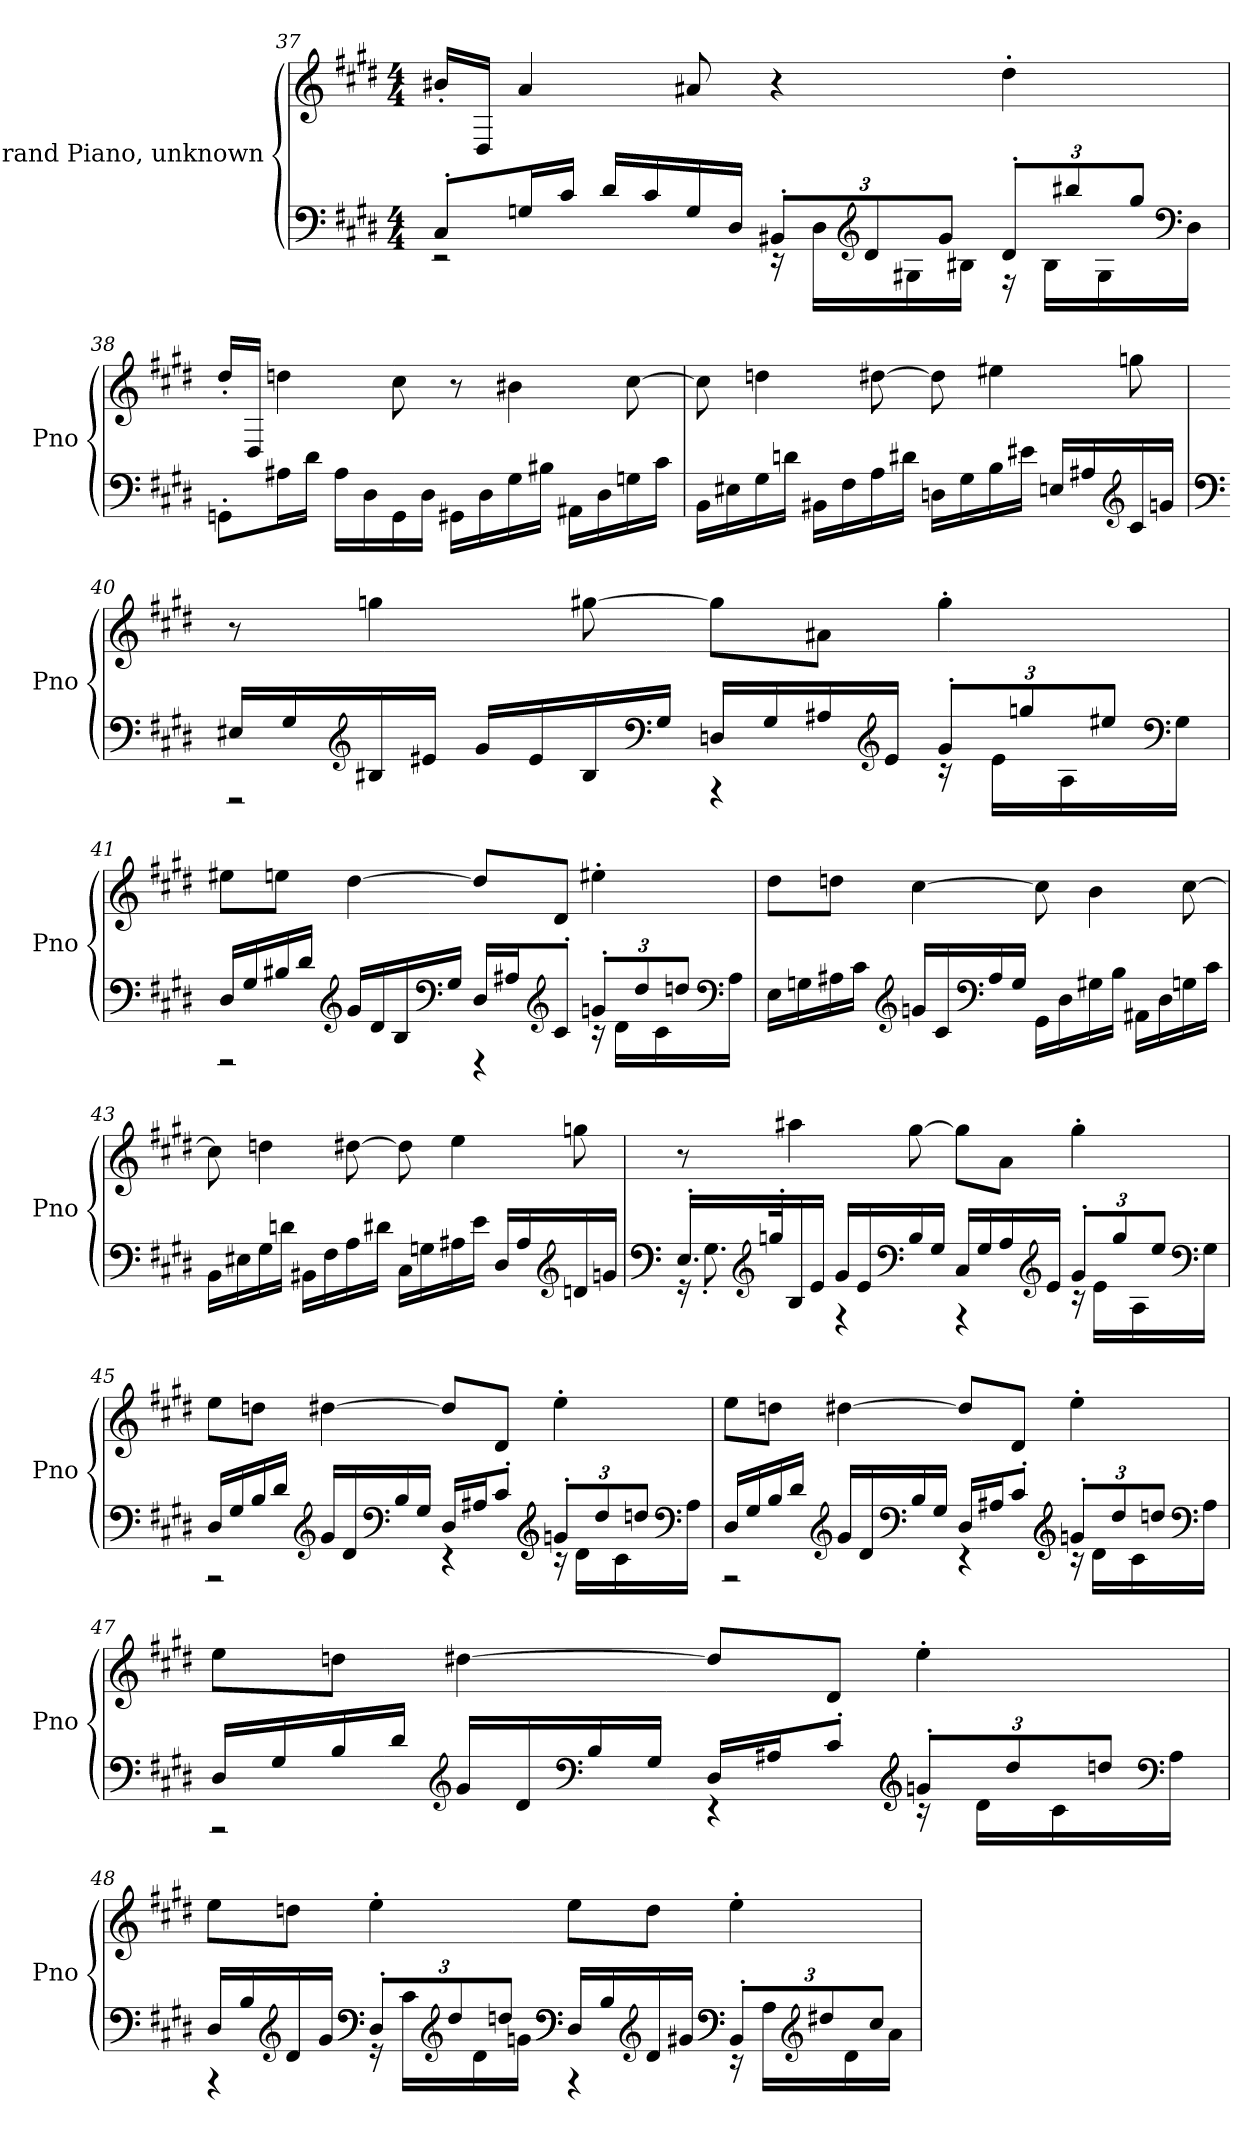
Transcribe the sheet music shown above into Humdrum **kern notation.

**kern	**kern
*part1	*part1
*staff2	*staff1
*I"Grand Piano, unknown	*
*I'Pno	*
!!LO:LB:g=z
*clefF4	*clefG2
*k[f#c#g#d#]	*k[f#c#g#d#]
*M4/4	*M4/4
=37	=37
*^	*
8C#'/L	2r	16b#X'/LL
.	.	16D#/JJ
16Gn/L	.	4a/
16c#/JJ	.	.
16d#/LL	.	.
16c#/	.	.
16G/	.	8a#X/
16D#/JJ	.	.
*Xbrackettup	*	*
12BB#X'/L	16r	4r
.	16D#\LL	.
*clefG2	*	*
12d#/	.	.
.	16G#X\	.
12g#/J	.	.
.	16B#X\JJ	.
12d#'/L	16r	4dd#'\
.	16B#\LL	.
12bb#X/	.	.
.	16G#\	.
12gg#/J	.	.
*clefF4	*	*
.	16D#\JJ	.
*v	*v	*
!!LO:LB:g=z
=38	=38
8GGn'\L	16dd#'/LL
.	16D#/JJ
16A#X\L	4ddn\
16d#\JJ	.
16A#\LL	.
16D#\	.
16GG\	8cc#\
16D#\JJ	.
16GG#X\LL	8r
16D#\	.
16G#\	4b#X\
16B#X\JJ	.
16AA#X\LL	.
16D#\	.
16Gn\	[8cc#\
16c#\JJ	.
=39	=39
16BB\LL	8cc#\]
16E#X\	.
16G#\	4ddn\
16dn\JJ	.
16BB#X\LL	.
16F#\	.
16A\	[8dd#X\
16d#X\JJ	.
16Dn\LL	8dd#\]
16G#\	.
16B\	4ee#X\
16e#X\JJ	.
16En/LL	.
16A#X/	.
*clefG2	*
16c#/	8ggn\
16gn/JJ	.
!!LO:LB:g=z
=40	=40
*clefF4	*
*^	*
16E#X/LL	2r	8r
16G#/	.	.
*clefG2	*	*
16B#X/	.	4ggn\
16e#X/JJ	.	.
16g#/LL	.	.
16e#/	.	.
16B#/	.	[8gg#X\
*clefF4	*	*
16G#/JJ	.	.
16Dn/LL	4r	8gg#\L]
16G#/	.	.
16A#X/	.	8a#X\J
*clefG2	*	*
16e#/JJ	.	.
12g#'/L	16r	4gg#'\
.	16e#\LL	.
12ggn/	.	.
.	16A#\	.
12ee#X/J	.	.
*clefF4	*	*
.	16G#\JJ	.
!!LO:LB:g=z
=41	=41	=41
16D#/LL	2r	8ee#X\L
16G#/	.	.
16B#X/	.	8een\J
16d#/JJ	.	.
*clefG2	*	*
16g#/LL	.	[4dd#\
16d#/	.	.
16B#/	.	.
*clefF4	*	*
16G#/JJ	.	.
16D#/LL	4r	8dd#/L]
16A#X/J	.	.
*clefG2	*	*
8c#'/J	.	8d#/J
12gn'/L	16r	4ee#X'\
.	16d#\LL	.
12dd#/	.	.
.	16c#\	.
12ddn/J	.	.
*clefF4	*	*
.	16A#\JJ	.
*v	*v	*
!!LO:LB:g=z
=42	=42
16E\LL	8dd#\L
16Gn\	.
16A#X\	8ddn\J
16c#\JJ	.
*clefG2	*
16gn/LL	[4cc#\
16c#/	.
*clefF4	*
16A#/	.
16G/JJ	.
16GG#\LL	8cc#\]
16D#\	.
16G#X\	4b\
16B\JJ	.
16AA#X\LL	.
16D#\	.
16Gn\	[8cc#\
16c#\JJ	.
!!LO:PB:g=z
=43	=43
16BB\LL	8cc#\]
16E#X\	.
16G#\	4ddn\
16dn\JJ	.
16BB#X\LL	.
16F#\	.
16A\	[8dd#X\
16d#X\JJ	.
16C#\LL	8dd#\]
16Gn\	.
16A#X\	4ee\
16e\JJ	.
16D#/LL	.
16A#/	.
*clefG2	*
16dn/	8ggn\
16gn/JJ	.
!!LO:LB:g=z
=44	=44
*clefF4	*
*^	*
16.E'/LL	16r	8r
.	8.G#'\	.
*clefG2	*	*
32ggn'/K	.	.
16B/	.	4aa#X\
16e/JJ	.	.
16g#/LL	4r	.
16e/	.	.
*clefF4	*	*
16B/	.	[8gg#\
16G#/JJ	.	.
16C#/LL	4r	8gg#\L]
16G#/	.	.
16A/	.	8a\J
*clefG2	*	*
16e/JJ	.	.
12g#'/L	16r	4gg#'\
.	16e\LL	.
12gg/	.	.
.	16A\	.
12ee/J	.	.
*clefF4	*	*
.	16G#\JJ	.
!!LO:LB:g=z
=45	=45	=45
16D#/LL	2r	8ee\L
16G#/	.	.
16B/	.	8ddn\J
16d#/JJ	.	.
*clefG2	*	*
16g#/LL	.	[4dd#X\
16d#/	.	.
*clefF4	*	*
16B/	.	.
16G#/JJ	.	.
16D#/LL	4r	8dd#/L]
16A#X/J	.	.
8c#'/J	.	8d#/J
*clefG2	*	*
12gn'/L	16r	4ee'\
.	16d#\LL	.
12dd#/	.	.
.	16c#\	.
12ddn/J	.	.
*clefF4	*	*
.	16A#\JJ	.
!!LO:LB:g=z
=46	=46	=46
16D#/LL	2r	8ee\L
16G#/	.	.
16B/	.	8ddn\J
16d#/JJ	.	.
*clefG2	*	*
16g#/LL	.	[4dd#X\
16d#/	.	.
*clefF4	*	*
16B/	.	.
16G#/JJ	.	.
16D#/LL	4r	8dd#/L]
16A#X/J	.	.
8c#'/J	.	8d#/J
*clefG2	*	*
12gn'/L	16r	4ee'\
.	16d#\LL	.
12dd#/	.	.
.	16c#\	.
12ddn/J	.	.
*clefF4	*	*
.	16A#\JJ	.
!!LO:LB:g=z
=47	=47	=47
16D#/LL	2r	8ee\L
16G#/	.	.
16B/	.	8ddn\J
16d#/JJ	.	.
*clefG2	*	*
16g#/LL	.	[4dd#X\
16d#/	.	.
*clefF4	*	*
16B/	.	.
16G#/JJ	.	.
16D#/LL	4r	8dd#/L]
16A#X/J	.	.
8c#'/J	.	8d#/J
*clefG2	*	*
12gn'/L	16r	4ee'\
.	16d#\LL	.
12dd#/	.	.
.	16c#\	.
12ddn/J	.	.
*clefF4	*	*
.	16A#\JJ	.
!!LO:LB:g=z
=48	=48	=48
16D#/LL	4r	8ee\L
16B/	.	.
*clefG2	*	*
16d#/	.	8ddn\J
16g#/JJ	.	.
*clefF4	*	*
12D#'/L	16r	4ee'\
.	16c#\LL	.
*clefG2	*	*
12dd#/	.	.
.	16d#\	.
12ddn/J	.	.
.	16gn\JJ	.
*clefF4	*	*
16D#/LL	4r	8ee\L
16B/	.	.
*clefG2	*	*
16d#/	.	8dd\J
16g#X/JJ	.	.
*clefF4	*	*
12BB'/L	16r	4ee'\
.	16A\LL	.
*clefG2	*	*
12dd#X/	.	.
.	16d#\	.
12cc#/J	.	.
.	16a\JJ	.
*v	*v	*
=	=
*-	*-
